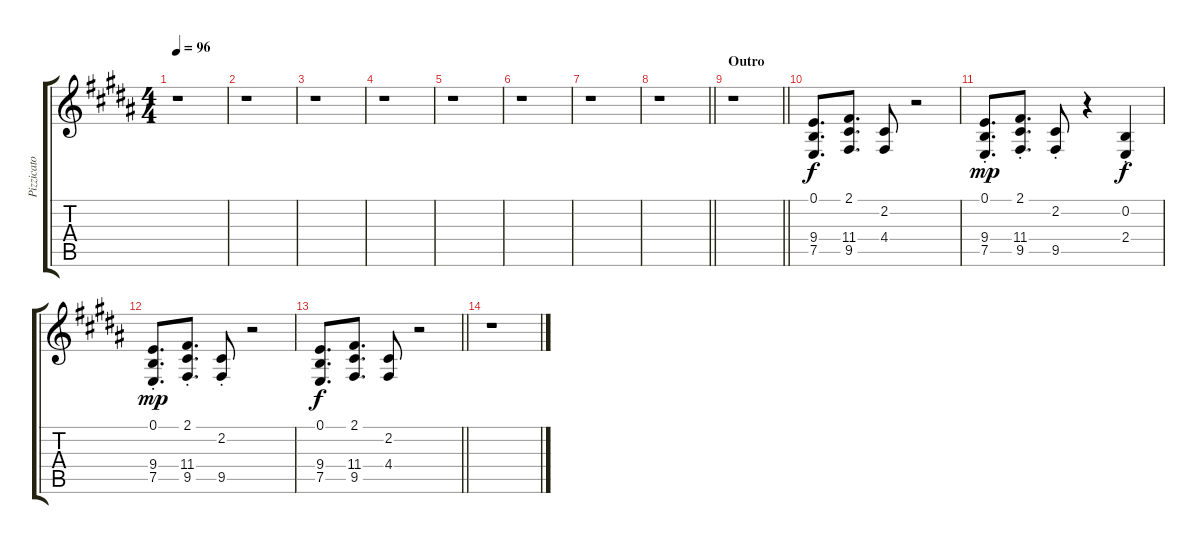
\track ("Pizzicato strings" "Pizzicato ") {instrument pizzicatostrings}
\staff {score tabs}
\tuning (E4 B3 G3 D3 A2 E2) {hide}
\ts (4 4)
\tempo 96
\clef g2
\ks b
r.1{dy f} |
r.1 |
r.1 |
r.1 |
r.1 |
r.1 |
r.1 |
\barLineRight lightlight
r.1 |
\section ("" "Outro")
\barLineRight lightlight
r.1 |
(0.1 9.4 7.5).8{d} (2.1 11.4 9.5).8{d} (2.2 4.4).8 r.2 |
(0.1{st} 9.4{st} 7.5{st}).8{d dy mp} (2.1{st} 11.4{st} 9.5{st}).8{d} (2.2{st} 9.5{st}).8 r.4 (0.2{st} 2.4{st}).4{dy f} |
(0.1{st} 9.4{st} 7.5{st}).8{d dy mp} (2.1{st} 11.4{st} 9.5{st}).8{d} (2.2{st} 9.5{st}).8 r.2 |
\barLineRight lightlight
(0.1 9.4 7.5).8{d dy f} (2.1 11.4 9.5).8{d} (2.2 4.4).8 r.2 |
r.1
